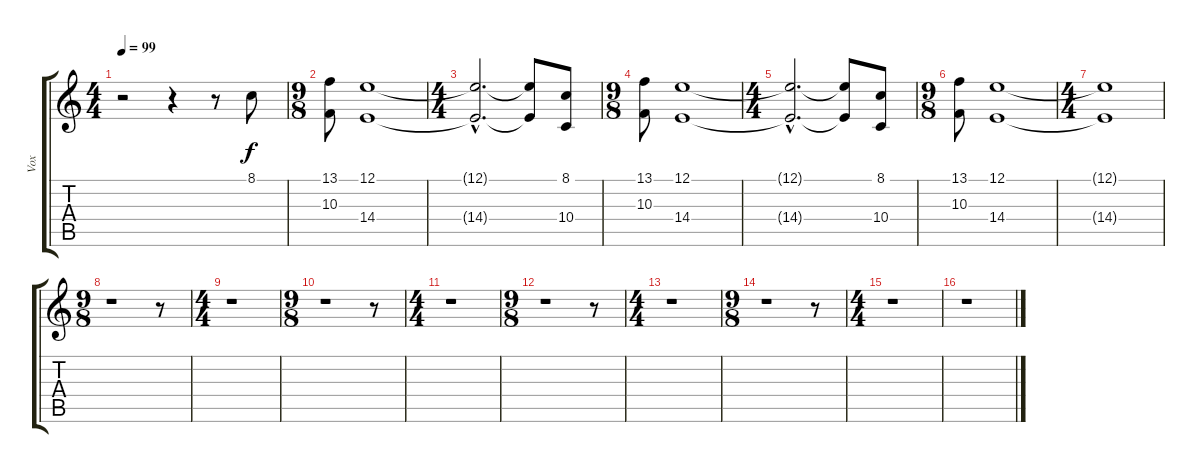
\track ("Vox" "Vox") {instrument synthvoice}
\staff {score tabs}
\tuning (E4 B3 G3 D3 A2 E2) {hide}
\ts (4 4)
\tempo 99
\clef g2
\ks c
r.2{dy f} r.4 r.8 8.1.8 |
\ts (9 8)
(13.1 10.3).8 (12.1 14.4).1 |
\ts (4 4)
(12.1{hac t} 14.4{hac t}).2{d} (12.1{t} 14.4{t}).8 (8.1 10.4).8 |
\ts (9 8)
(13.1 10.3).8 (12.1 14.4).1 |
\ts (4 4)
(12.1{hac t} 14.4{hac t}).2{d} (12.1{t} 14.4{t}).8 (8.1 10.4).8 |
\ts (9 8)
(13.1 10.3).8 (12.1 14.4).1 |
\ts (4 4)
(12.1{t} 14.4{t}).1 |
\ts (9 8)
r.1 r.8 |
\ts (4 4)
r.1 |
\ts (9 8)
r.1 r.8 |
\ts (4 4)
r.1 |
\ts (9 8)
r.1 r.8 |
\ts (4 4)
r.1 |
\ts (9 8)
r.1 r.8 |
\ts (4 4)
r.1 |
r.1
